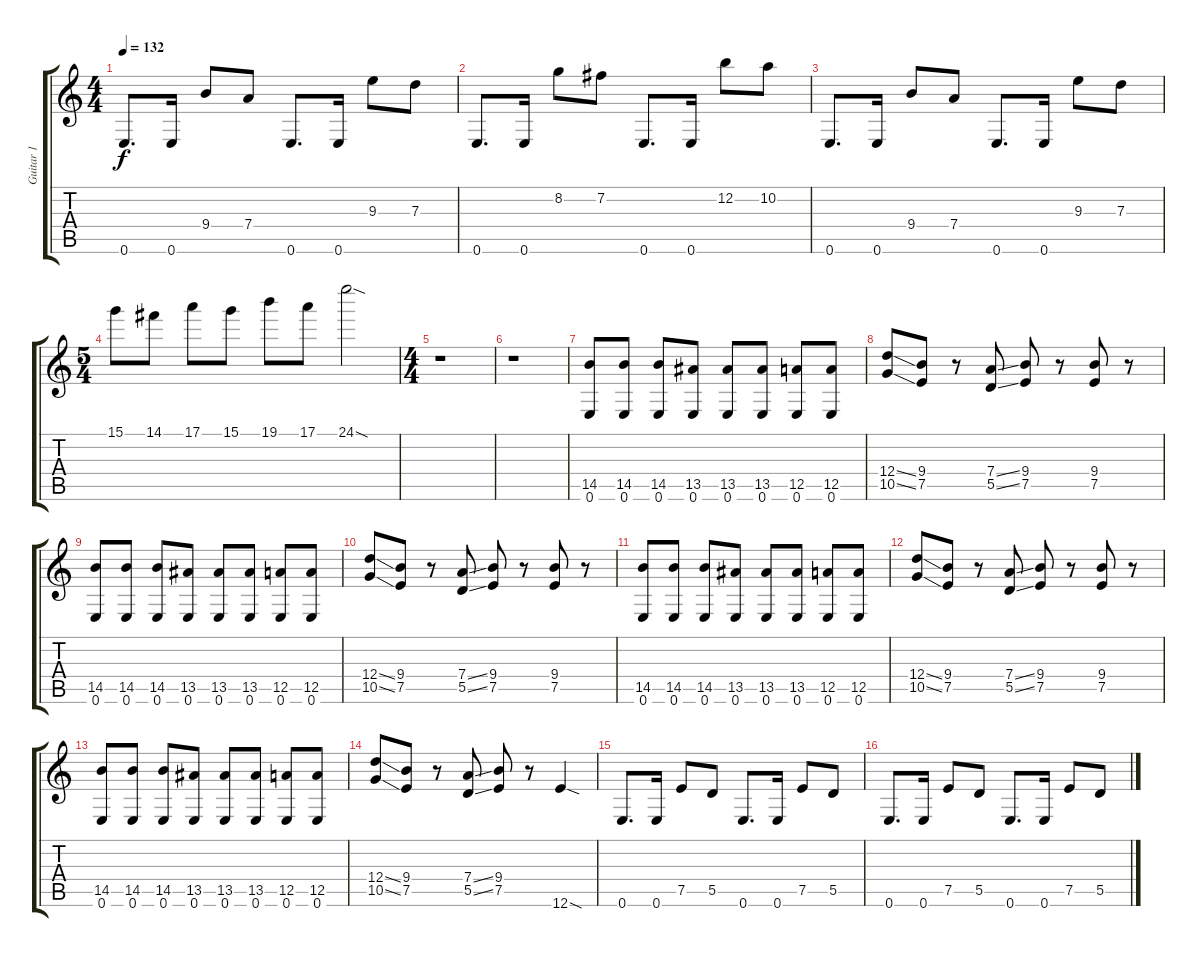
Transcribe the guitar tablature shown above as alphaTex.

\track ("Guitar 1" "Guitar 1") {instrument distortionguitar}
\staff {score tabs}
\tuning (E4 B3 G3 D3 A2 E2) {hide}
\ts (4 4)
\tempo 132
\clef g2
\ks c
0.6.8{d dy f} 0.6.16 9.4.8 7.4.8 0.6.8{d} 0.6.16 9.3.8 7.3.8 |
0.6.8{d} 0.6.16 8.2.8 7.2.8 0.6.8{d} 0.6.16 12.2.8 10.2.8 |
0.6.8{d} 0.6.16 9.4.8 7.4.8 0.6.8{d} 0.6.16 9.3.8 7.3.8 |
\ts (5 4)
15.1.8 14.1.8 17.1.8 15.1.8 19.1.8 17.1.8 24.1{sod}.2 |
\ts (4 4)
r.1 |
r.1 |
(14.5 0.6).8 (14.5 0.6).8 (14.5 0.6).8 (13.5 0.6).8 (13.5 0.6).8 (13.5 0.6).8 (12.5 0.6).8 (12.5 0.6).8 |
(12.4{ss} 10.5{ss}).8 (9.4 7.5).8 r.8 (7.4{ss} 5.5{ss}).8 (9.4 7.5).8 r.8 (9.4 7.5).8 r.8 |
(14.5 0.6).8 (14.5 0.6).8 (14.5 0.6).8 (13.5 0.6).8 (13.5 0.6).8 (13.5 0.6).8 (12.5 0.6).8 (12.5 0.6).8 |
(12.4{ss} 10.5{ss}).8 (9.4 7.5).8 r.8 (7.4{ss} 5.5{ss}).8 (9.4 7.5).8 r.8 (9.4 7.5).8 r.8 |
(14.5 0.6).8 (14.5 0.6).8 (14.5 0.6).8 (13.5 0.6).8 (13.5 0.6).8 (13.5 0.6).8 (12.5 0.6).8 (12.5 0.6).8 |
(12.4{ss} 10.5{ss}).8 (9.4 7.5).8 r.8 (7.4{ss} 5.5{ss}).8 (9.4 7.5).8 r.8 (9.4 7.5).8 r.8 |
(14.5 0.6).8 (14.5 0.6).8 (14.5 0.6).8 (13.5 0.6).8 (13.5 0.6).8 (13.5 0.6).8 (12.5 0.6).8 (12.5 0.6).8 |
(12.4{ss} 10.5{ss}).8 (9.4 7.5).8 r.8 (7.4{ss} 5.5{ss}).8 (9.4 7.5).8 r.8 12.6{sod}.4 |
0.6.8{d} 0.6.16 7.5.8 5.5.8 0.6.8{d} 0.6.16 7.5.8 5.5.8 |
0.6.8{d} 0.6.16 7.5.8 5.5.8 0.6.8{d} 0.6.16 7.5.8 5.5.8
